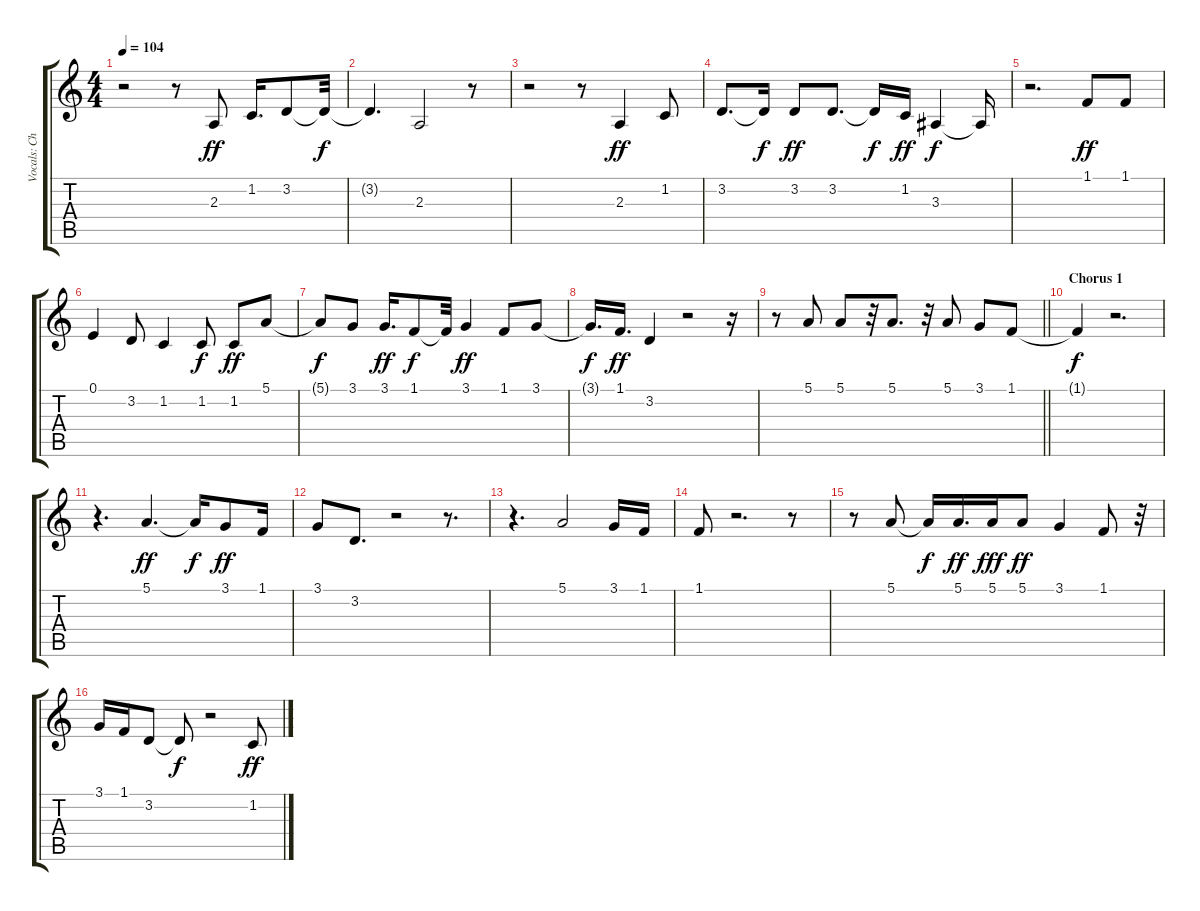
\track ("Vocals: Christine McVie" "Vocals: Ch") {instrument pad1newage}
\staff {score tabs}
\tuning (E4 B3 G3 D3 A2 E2) {hide}
\ts (4 4)
\tempo 104
\clef g2
\ks c
r.2{dy f} r.8 2.3.8{dy ff} 1.2.16{d} 3.2.8 3.2{t}.32{dy f} |
3.2{t}.4{d} 2.3.2 r.8 |
r.2 r.8 2.3.4{dy ff} 1.2.8 |
3.2.8{d} 3.2{t}.16{dy f} 3.2.8{dy ff} 3.2.8{d} 3.2{t}.16{dy f} 1.2.16{dy ff} 3.3.4{dy f} 3.3{t}.16 |
r.2{d} 1.1.8{dy ff} 1.1.8 |
0.1.4 3.2.8 1.2.4 1.2.8{dy f} 1.2.8{dy ff} 5.1.8 |
5.1{t}.8{dy f} 3.1.8 3.1.16{d dy ff} 1.1.8{dy f} 1.1{t}.32 3.1.4{dy ff} 1.1.8 3.1.8 |
3.1{t}.16{d dy f} 1.1.16{d dy ff} 3.2.4 r.2 r.16 |
\barLineRight lightlight
r.8 5.1.8 5.1.8 r.32 5.1.8{d} r.32 5.1.8 3.1.8 1.1.8 |
\section ("" "Chorus 1")
1.1{t}.4{dy f} r.2{d} |
r.4{d} 5.1.4{d dy ff} 5.1{t}.16{dy f} 3.1.8{dy ff} 1.1.16 |
3.1.8 3.2.8{d} r.2 r.8{d} |
r.4{d} 5.1.2 3.1.16 1.1.16 |
1.1.8 r.2{d} r.8 |
r.8 5.1.8 5.1{t}.16{dy f} 5.1.16{d dy ff} 5.1.16{dy fff} 5.1.8{dy ff} 3.1.4 1.1.8 r.32 |
3.1.16 1.1.16 3.2.8 3.2{t}.8{dy f} r.2 1.2.8{dy ff}
